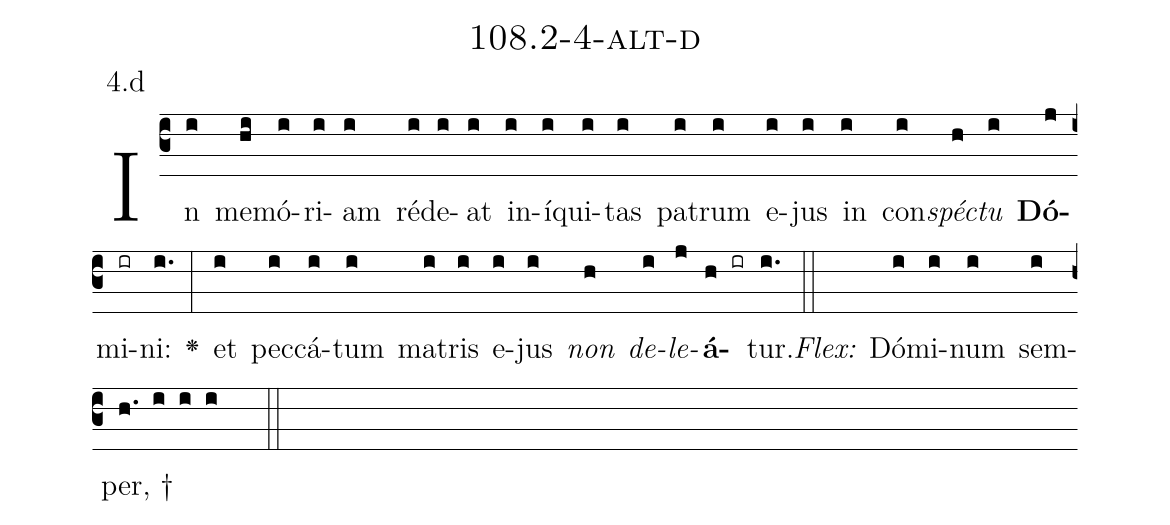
name: 108.2-4-alt-d;
annotation: 4.d;
%%
(c3)In(i) me(hi)mó(i)ri(i)am(i) réd(i)e(i)at(i) in(i)í(i)qui(i)tas(i) pa(i)trum(i) e(i)jus(i) in(i) con(i)<i>spéc</i>(h)<i>tu</i>(i) <b>Dó</b>(j)mi(ir)ni:(i.) <v>\greheightstar</v>(:) et(i) pec(i)cá(i)tum(i) ma(i)tris(i) e(i)jus(i) <i>non</i>(h) <i>de</i>(i)<i>le</i>(j)<b>á</b>(h ir)tur.(i.) (::)
<i>Flex:</i>()  Dó(i)mi(i)num(i) sem(i)per, †(h. i i i  ::)

%E(i) u(h) o(i) u(j) a(h) e.(i.) (::)
